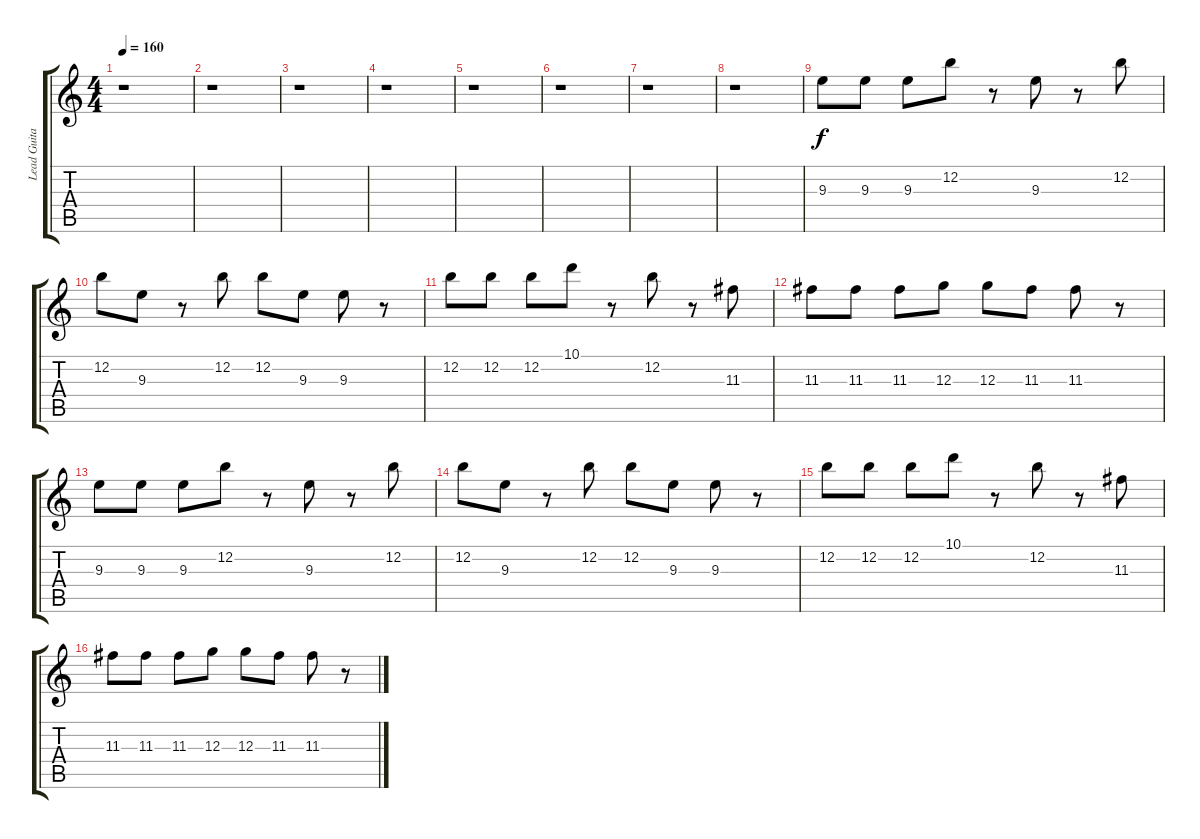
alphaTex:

\track ("Lead Guitar" "Lead Guita") {instrument overdrivenguitar}
\staff {score tabs}
\tuning (E4 B3 G3 D3 A2 E2) {hide}
\ts (4 4)
\tempo 160
\clef g2
\ks c
r.1{dy f} |
r.1 |
r.1 |
r.1 |
r.1 |
r.1 |
r.1 |
r.1 |
9.3.8 9.3.8 9.3.8 12.2.8 r.8 9.3.8 r.8 12.2.8 |
12.2.8 9.3.8 r.8 12.2.8 12.2.8 9.3.8 9.3.8 r.8 |
12.2.8 12.2.8 12.2.8 10.1.8 r.8 12.2.8 r.8 11.3.8 |
11.3.8 11.3.8 11.3.8 12.3.8 12.3.8 11.3.8 11.3.8 r.8 |
9.3.8 9.3.8 9.3.8 12.2.8 r.8 9.3.8 r.8 12.2.8 |
12.2.8 9.3.8 r.8 12.2.8 12.2.8 9.3.8 9.3.8 r.8 |
12.2.8 12.2.8 12.2.8 10.1.8 r.8 12.2.8 r.8 11.3.8 |
11.3.8 11.3.8 11.3.8 12.3.8 12.3.8 11.3.8 11.3.8 r.8
